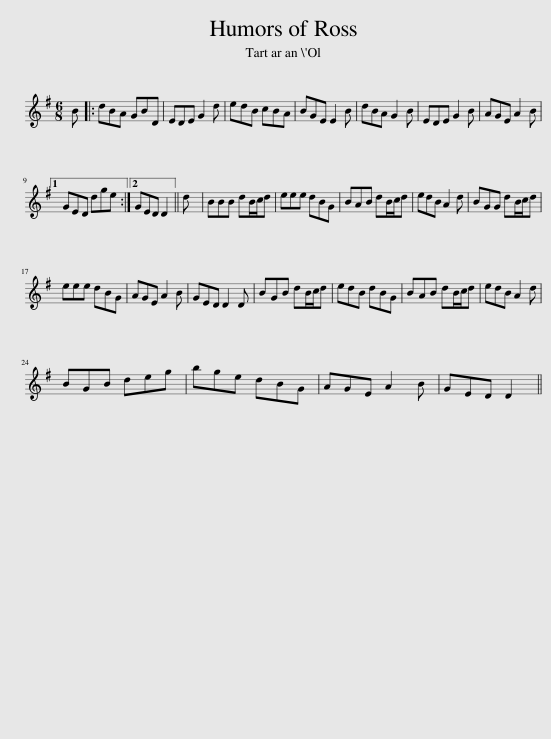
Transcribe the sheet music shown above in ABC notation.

X:1
L:1/8
M:6/8
I:linebreak $
K:G
V:1 treble
V:1
 B |: dBA GBD | EDE G2 d | edB cBA | BGE E2 B | %5
 dBA G2 B | EDE G2 B | AGE A2 B |1$ GED dge :|2 GED D2 || %10
 d | BBB dB/c/d | eee dBG | BAB dB/c/d | edB A2 d | %15
 BGG dB/c/d |$ eee dBG | AGE A2 B | GED D2 D | BGB dB/c/d | %20
 edB dBG | BAB dB/c/d | edB A2 d |$ BGB deg | bge dBG | %25
 AGE A2 B | GED D2 || %27
